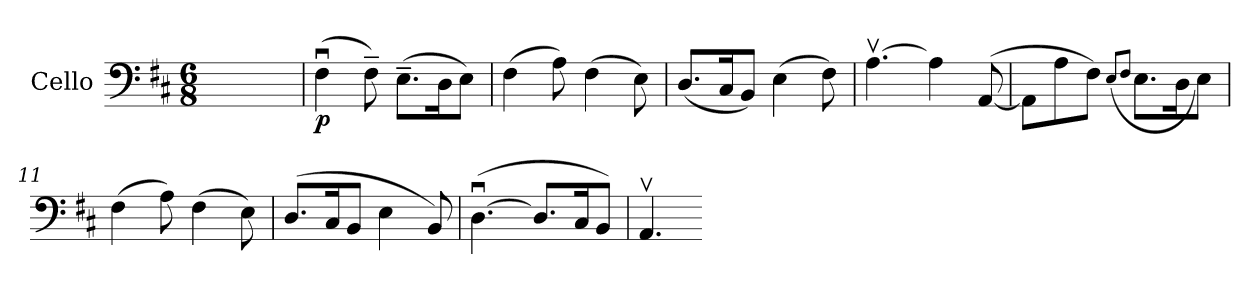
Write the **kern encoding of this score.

**kern	**dynam
*part1	*part1
*staff1	*staff1
*I"Cello	*
*clefF4	*
*k[f#c#]	*
*M6/8	*
=1	=1
2.ryy	.
=6	=6
*MM240	*
!	!LO:DY:b
(>4F#u\	p
8F#~\)	.
(>8.E~\L	.
16D\k	.
8E\J)	.
=7	=7
(>4F#\	.
8A\)	.
(>4F#\	.
8E\)	.
=8	=8
(<8.D/L	.
16C#/k	.
8BB/J)	.
(>4E\	.
8F#\)	.
=9	=9
[4.Av\	.
4A\]	.
(>[8AA/	.
=10	=10
8AA\L]	.
8A\	.
8F#\J)	.
(>8qqE/L	.
8qqF#/J	.
8.E\L	.
16D\k	.
8E\J)	.
!!LO:LB:g=z
=11	=11
(>4F#\	.
8A\)	.
(>4F#\	.
8E\)	.
=12	=12
(>8.D/L	.
16C#/k	.
8BB/J	.
4E\	.
8BB/)	.
=13	=13
(>[4.Du\	.
8.D/L]	.
16C#/k	.
8BB/J)	.
=14	=14
4.AAv/	.
=-	=-
*-	*-
